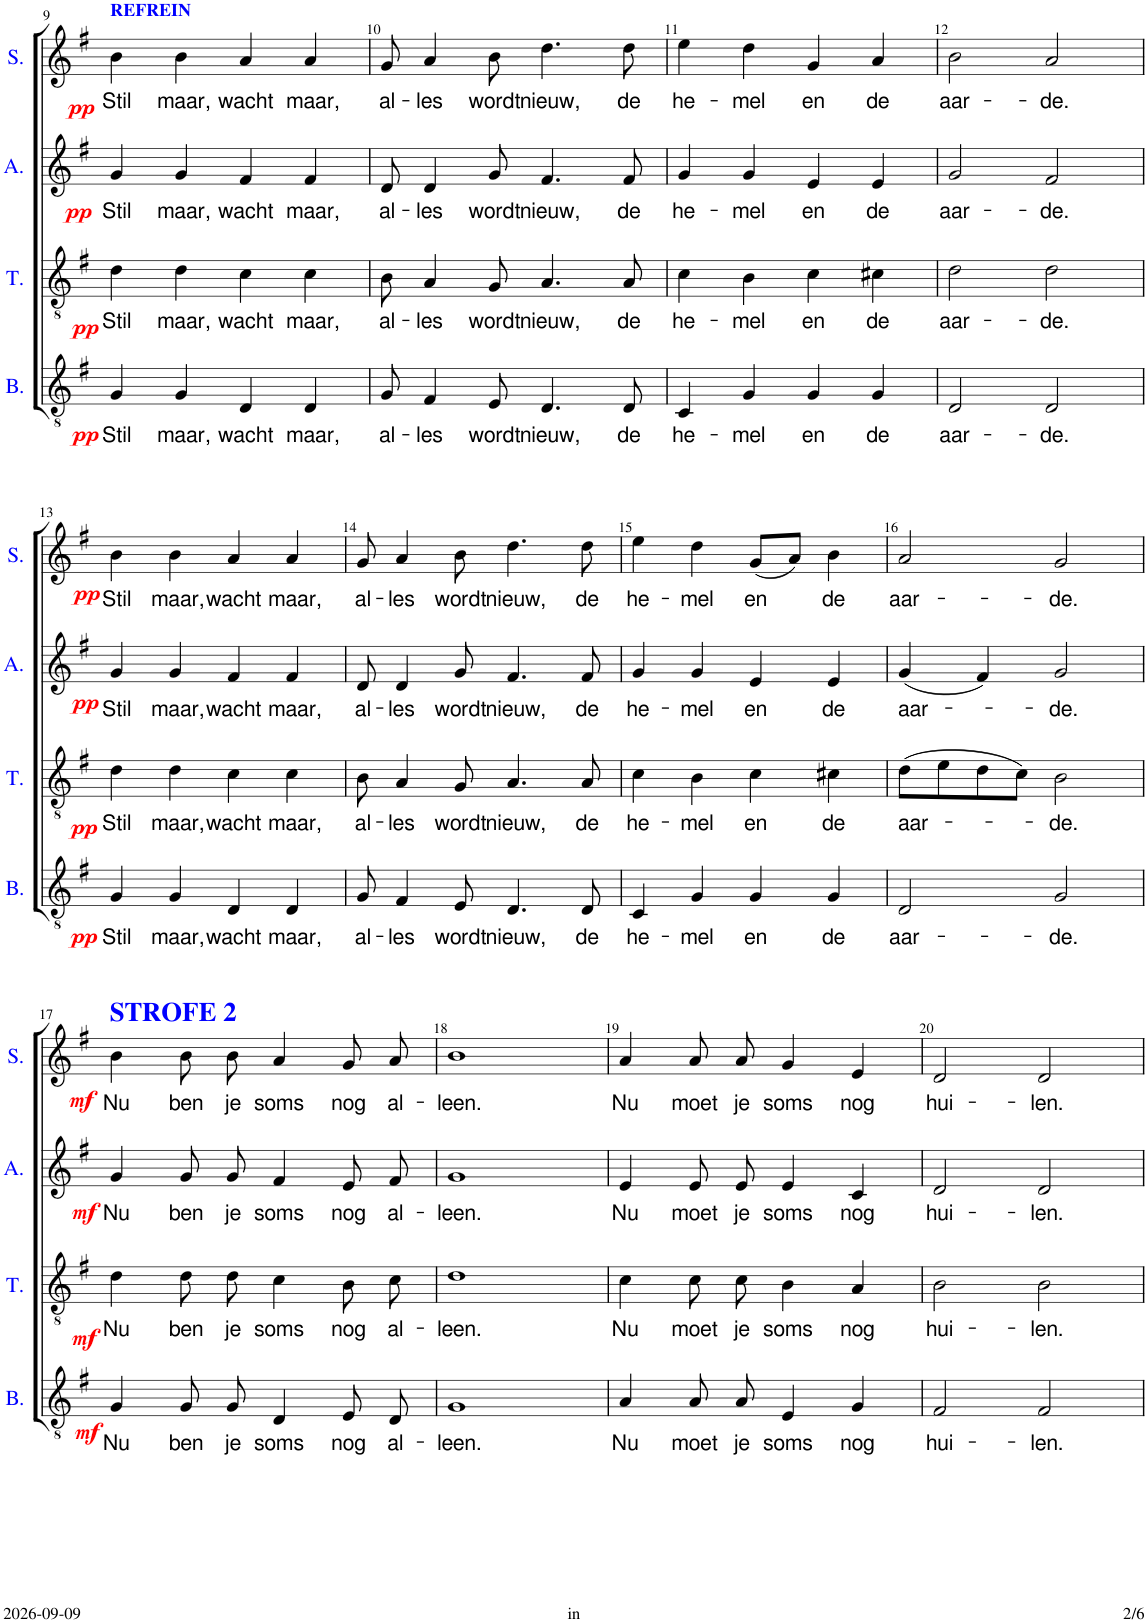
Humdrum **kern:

**kern	**text	**dynam	**kern	**text	**dynam	**kern	**text	**dynam	**kern	**text	**dynam
*part4	*part4	*part4	*part3	*part3	*part3	*part2	*part2	*part2	*part1	*part1	*part1
*staff4	*staff4	*staff4	*staff3	*staff3	*staff3	*staff2	*staff2	*staff2	*staff1	*staff1	*staff1
*I"Bass	*	*	*I"Tenor	*	*	*I"Alto	*	*	*I"Soprano	*	*
*I'B.	*	*	*I'T.	*	*	*I'A.	*	*	*I'S.	*	*
!!LO:PB:g=z
*clefGv2	*	*	*clefGv2	*	*	*clefG2	*	*	*clefG2	*	*
*k[f#]	*	*	*k[f#]	*	*	*k[f#]	*	*	*k[f#]	*	*
*M2/2	*	*	*M2/2	*	*	*M2/2	*	*	*M2/2	*	*
*met(c|)	*	*	*met(c|)	*	*	*met(c|)	*	*	*met(c|)	*	*
=9	=9	=9	=9	=9	=9	=9	=9	=9	=9	=9	=9
!	!	!	!	!	!	!	!	!	!LO:TX:a:B:color=#0000FF:t=REFREIN	!	!
!	!LO:LY:b	!LO:DY:b	!	!LO:LY:b	!LO:DY:b	!	!LO:LY:b	!LO:DY:b	!	!LO:LY:b	!LO:DY:b
4G/	Stil	pp	4d\	Stil	pp	4g/	Stil	pp	4b\	Stil	pp
!	!LO:LY:b	!	!	!LO:LY:b	!	!	!LO:LY:b	!	!	!LO:LY:b	!
4G/	maar,	.	4d\	maar,	.	4g/	maar,	.	4b\	maar,	.
!	!LO:LY:b	!	!	!LO:LY:b	!	!	!LO:LY:b	!	!	!LO:LY:b	!
4D/	wacht	.	4c\	wacht	.	4f#/	wacht	.	4a/	wacht	.
!	!LO:LY:b	!	!	!LO:LY:b	!	!	!LO:LY:b	!	!	!LO:LY:b	!
4D/	maar,	.	4c\	maar,	.	4f#/	maar,	.	4a/	maar,	.
=10	=10	=10	=10	=10	=10	=10	=10	=10	=10	=10	=10
!	!LO:LY:b	!	!	!LO:LY:b	!	!	!LO:LY:b	!	!	!LO:LY:b	!
8G/	al-	.	8B\	al-	.	8d/	al-	.	8g/	al-	.
!	!LO:LY:b	!	!	!LO:LY:b	!	!	!LO:LY:b	!	!	!LO:LY:b	!
4F#/	-les	.	4A/	-les	.	4d/	-les	.	4a/	-les	.
!	!LO:LY:b	!	!	!LO:LY:b	!	!	!LO:LY:b	!	!	!LO:LY:b	!
8E/	wordt	.	8G/	wordt	.	8g/	wordt	.	8b\	wordt	.
!	!LO:LY:b	!	!	!LO:LY:b	!	!	!LO:LY:b	!	!	!LO:LY:b	!
4.D/	nieuw,	.	4.A/	nieuw,	.	4.f#/	nieuw,	.	4.dd\	nieuw,	.
!	!LO:LY:b	!	!	!LO:LY:b	!	!	!LO:LY:b	!	!	!LO:LY:b	!
8D/	de	.	8A/	de	.	8f#/	de	.	8dd\	de	.
=11	=11	=11	=11	=11	=11	=11	=11	=11	=11	=11	=11
!	!LO:LY:b	!	!	!LO:LY:b	!	!	!LO:LY:b	!	!	!LO:LY:b	!
4C/	he-	.	4c\	he-	.	4g/	he-	.	4ee\	he-	.
!	!LO:LY:b	!	!	!LO:LY:b	!	!	!LO:LY:b	!	!	!LO:LY:b	!
4G/	-mel	.	4B\	-mel	.	4g/	-mel	.	4dd\	-mel	.
!	!LO:LY:b	!	!	!LO:LY:b	!	!	!LO:LY:b	!	!	!LO:LY:b	!
4G/	en	.	4c\	en	.	4e/	en	.	4g/	en	.
!	!LO:LY:b	!	!	!LO:LY:b	!	!	!LO:LY:b	!	!	!LO:LY:b	!
4G/	de	.	4c#X\	de	.	4e/	de	.	4a/	de	.
=12	=12	=12	=12	=12	=12	=12	=12	=12	=12	=12	=12
!	!LO:LY:b	!	!	!LO:LY:b	!	!	!LO:LY:b	!	!	!LO:LY:b	!
2D/	aar-	.	2d\	aar-	.	2g/	aar-	.	2b\	aar-	.
!	!LO:LY:b	!	!	!LO:LY:b	!	!	!LO:LY:b	!	!	!LO:LY:b	!
2D/	-de.	.	2d\	-de.	.	2f#/	-de.	.	2a/	-de.	.
!!LO:LB:g=z
=13	=13	=13	=13	=13	=13	=13	=13	=13	=13	=13	=13
!	!LO:LY:b	!LO:DY:b	!	!LO:LY:b	!LO:DY:b	!	!LO:LY:b	!LO:DY:b	!	!LO:LY:b	!LO:DY:b
4G/	Stil	pp	4d\	Stil	pp	4g/	Stil	pp	4b\	Stil	pp
!	!LO:LY:b	!	!	!LO:LY:b	!	!	!LO:LY:b	!	!	!LO:LY:b	!
4G/	maar,	.	4d\	maar,	.	4g/	maar,	.	4b\	maar,	.
!	!LO:LY:b	!	!	!LO:LY:b	!	!	!LO:LY:b	!	!	!LO:LY:b	!
4D/	wacht	.	4c\	wacht	.	4f#/	wacht	.	4a/	wacht	.
!	!LO:LY:b	!	!	!LO:LY:b	!	!	!LO:LY:b	!	!	!LO:LY:b	!
4D/	maar,	.	4c\	maar,	.	4f#/	maar,	.	4a/	maar,	.
=14	=14	=14	=14	=14	=14	=14	=14	=14	=14	=14	=14
!	!LO:LY:b	!	!	!LO:LY:b	!	!	!LO:LY:b	!	!	!LO:LY:b	!
8G/	al-	.	8B\	al-	.	8d/	al-	.	8g/	al-	.
!	!LO:LY:b	!	!	!LO:LY:b	!	!	!LO:LY:b	!	!	!LO:LY:b	!
4F#/	-les	.	4A/	-les	.	4d/	-les	.	4a/	-les	.
!	!LO:LY:b	!	!	!LO:LY:b	!	!	!LO:LY:b	!	!	!LO:LY:b	!
8E/	wordt	.	8G/	wordt	.	8g/	wordt	.	8b\	wordt	.
!	!LO:LY:b	!	!	!LO:LY:b	!	!	!LO:LY:b	!	!	!LO:LY:b	!
4.D/	nieuw,	.	4.A/	nieuw,	.	4.f#/	nieuw,	.	4.dd\	nieuw,	.
!	!LO:LY:b	!	!	!LO:LY:b	!	!	!LO:LY:b	!	!	!LO:LY:b	!
8D/	de	.	8A/	de	.	8f#/	de	.	8dd\	de	.
=15	=15	=15	=15	=15	=15	=15	=15	=15	=15	=15	=15
!	!LO:LY:b	!	!	!LO:LY:b	!	!	!LO:LY:b	!	!	!LO:LY:b	!
4C/	he-	.	4c\	he-	.	4g/	he-	.	4ee\	he-	.
!	!LO:LY:b	!	!	!LO:LY:b	!	!	!LO:LY:b	!	!	!LO:LY:b	!
4G/	-mel	.	4B\	-mel	.	4g/	-mel	.	4dd\	-mel	.
!	!LO:LY:b	!	!	!LO:LY:b	!	!	!LO:LY:b	!	!	!LO:LY:b	!
4G/	en	.	4c\	en	.	4e/	en	.	(8g/L	en	.
.	.	.	.	.	.	.	.	.	8a/J)	.	.
!	!LO:LY:b	!	!	!LO:LY:b	!	!	!LO:LY:b	!	!	!LO:LY:b	!
4G/	-de	.	4c#X\	-de	.	4e/	-de	.	4b\	-de	.
=16	=16	=16	=16	=16	=16	=16	=16	=16	=16	=16	=16
!	!LO:LY:b	!	!	!LO:LY:b	!	!	!LO:LY:b	!	!	!LO:LY:b	!
2D/	aar-	.	(8d\L	aar-	.	(4g/	aar-	.	2a/	aar-	.
.	.	.	8e\	.	.	.	.	.	.	.	.
.	.	.	8d\	.	.	4f#/)	.	.	.	.	.
.	.	.	8c\J)	.	.	.	.	.	.	.	.
!	!LO:LY:b	!	!	!LO:LY:b	!	!	!LO:LY:b	!	!	!LO:LY:b	!
2G/	-de.	.	2B\	-de.	.	2g/	-de.	.	2g/	-de.	.
!!LO:LB:g=z
=17	=17	=17	=17	=17	=17	=17	=17	=17	=17	=17	=17
!	!	!	!	!	!	!	!	!	!LO:TX:a:B:color=#0000FF:t=STROFE 2	!	!
!	!LO:LY:b	!LO:DY:b	!	!LO:LY:b	!LO:DY:b	!	!LO:LY:b	!LO:DY:b	!	!LO:LY:b	!LO:DY:b
4G/	Nu	mf	4d\	Nu	mf	4g/	Nu	mf	4b\	Nu	mf
!	!LO:LY:b	!	!	!LO:LY:b	!	!	!LO:LY:b	!	!	!LO:LY:b	!
8G/L	ben	.	8d\	ben	.	8g/L	ben	.	8b\	ben	.
!	!LO:LY:b	!	!	!LO:LY:b	!	!	!LO:LY:b	!	!	!LO:LY:b	!
8G/J	je	.	8d\	je	.	8g/J	je	.	8b\	je	.
!	!LO:LY:b	!	!	!LO:LY:b	!	!	!LO:LY:b	!	!	!LO:LY:b	!
4D/	soms	.	4c\	soms	.	4f#/	soms	.	4a/	soms	.
!	!LO:LY:b	!	!	!LO:LY:b	!	!	!LO:LY:b	!	!	!LO:LY:b	!
8E/L	nog	.	8B\	nog	.	8e/L	nog	.	8g/	nog	.
!	!LO:LY:b	!	!	!LO:LY:b	!	!	!LO:LY:b	!	!	!LO:LY:b	!
8D/J	al-	.	8c\	al-	.	8f#/J	al-	.	8a/	al-	.
=18	=18	=18	=18	=18	=18	=18	=18	=18	=18	=18	=18
!	!LO:LY:b	!	!	!LO:LY:b	!	!	!LO:LY:b	!	!	!LO:LY:b	!
1G	-leen.	.	1d	-leen.	.	1g	-leen.	.	1b	-leen.	.
=19	=19	=19	=19	=19	=19	=19	=19	=19	=19	=19	=19
!	!LO:LY:b	!	!	!LO:LY:b	!	!	!LO:LY:b	!	!	!LO:LY:b	!
4A/	Nu	.	4c\	Nu	.	4e/	Nu	.	4a/	Nu	.
!	!LO:LY:b	!	!	!LO:LY:b	!	!	!LO:LY:b	!	!	!LO:LY:b	!
8A/L	moet	.	8c\	moet	.	8e/L	moet	.	8a/	moet	.
!	!LO:LY:b	!	!	!LO:LY:b	!	!	!LO:LY:b	!	!	!LO:LY:b	!
8A/J	je	.	8c\	je	.	8e/J	je	.	8a/	je	.
!	!LO:LY:b	!	!	!LO:LY:b	!	!	!LO:LY:b	!	!	!LO:LY:b	!
4E/	soms	.	4B\	soms	.	4e/	soms	.	4g/	soms	.
!	!LO:LY:b	!	!	!LO:LY:b	!	!	!LO:LY:b	!	!	!LO:LY:b	!
4G/	nog	.	4A/	nog	.	4c/	nog	.	4e/	nog	.
=20	=20	=20	=20	=20	=20	=20	=20	=20	=20	=20	=20
!	!LO:LY:b	!	!	!LO:LY:b	!	!	!LO:LY:b	!	!	!LO:LY:b	!
2F#/	hui-	.	2B\	hui-	.	2d/	hui-	.	2d/	hui-	.
!	!LO:LY:b	!	!	!LO:LY:b	!	!	!LO:LY:b	!	!	!LO:LY:b	!
2F#/	-len.	.	2B\	-len.	.	2d/	-len.	.	2d/	-len.	.
=	=	=	=	=	=	=	=	=	=	=	=
*-	*-	*-	*-	*-	*-	*-	*-	*-	*-	*-	*-
